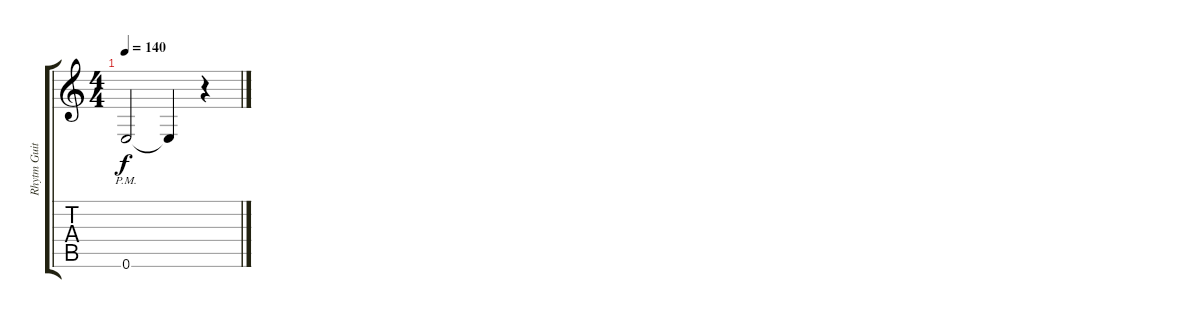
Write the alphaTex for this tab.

\track ("Rhytm Guitar" "Rhytm Guit") {instrument distortionguitar}
\staff {score tabs}
\tuning (E4 B3 G3 D3 A2 E2) {hide}
\ts (4 4)
\tempo 140
\clef g2
\ks c
0.6{pm}.2{dy f} 0.6{t}.4 r.4
